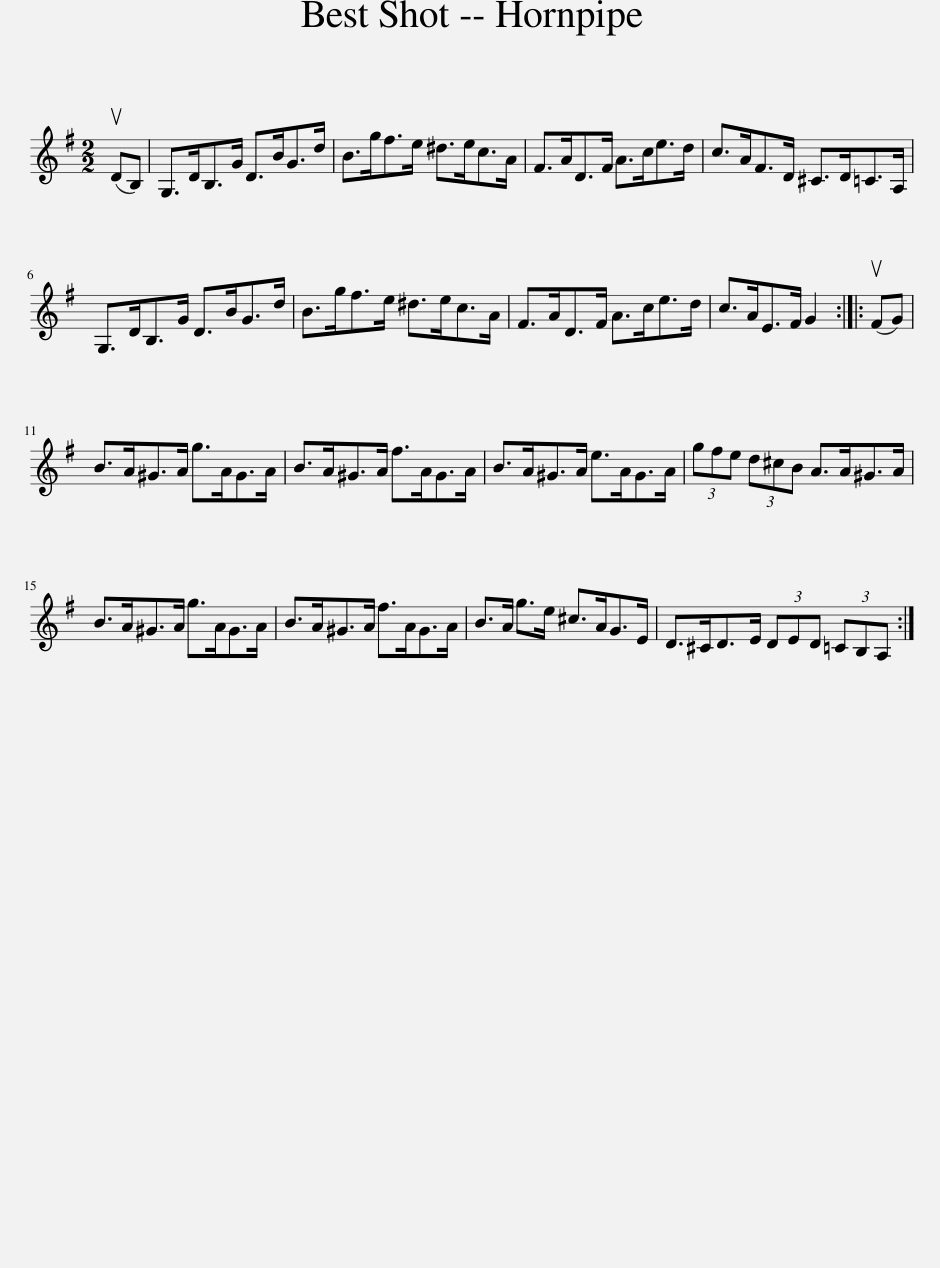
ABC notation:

X:1
L:1/8
M:2/2
I:linebreak $
K:G
V:1 treble
V:1
 (uDB,) | G,>DB,>G D>BG>d | B>gf>e ^d>ec>A | F>AD>F A>ce>d | c>AF>D ^C>D=C>A, |$ %5
 G,>DB,>G D>BG>d | B>gf>e ^d>ec>A | F>AD>F A>ce>d | c>AE>F G2 :: (uFG) |$ %10
 B>A^G>A g>AG>A | B>A^G>A f>AG>A | B>A^G>A e>AG>A | (3gfe (3d^cB A>A^G>A |$ B>A^G>A g>AG>A | %15
 B>A^G>A f>AG>A | B>A g>e ^c>AG>E | D>^CD>E (3DED (3=CB,A, :| %18
